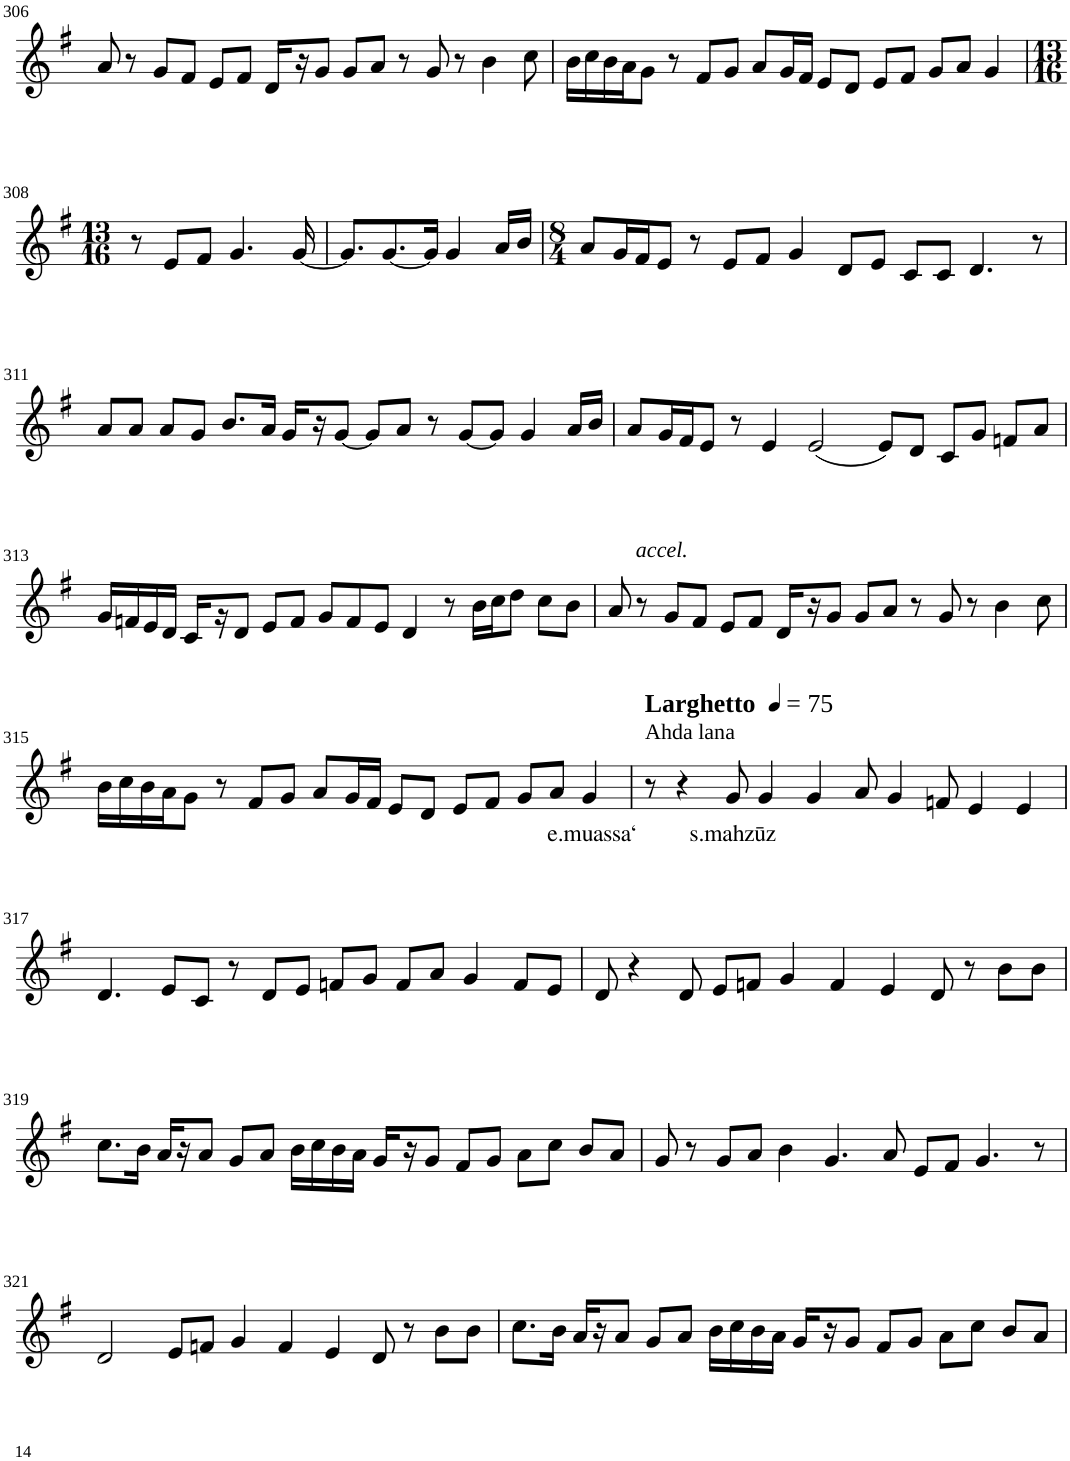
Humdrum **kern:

**kern	**text
*part1	*part1
*staff1	*staff1
*I"Violin	*
!!LO:PB:g=z
*clefG2	*
*k[f#]	*
*G:	*
*M8/4	*
=306	=306
8a/	.
8r	.
8g/L	.
8f#/J	.
8e/L	.
8f#/J	.
16d/LL	.
16r	.
8g/J	.
8g/L	.
8a/J	.
8r	.
8g/	.
8r	.
4b\	.
8cc\	.
=307	=307
16b\LL	.
16cc\	.
16b\	.
16a\J	.
8g\J	.
8r	.
8f#/L	.
8g/J	.
8a/L	.
16g/L	.
16f#/JJ	.
8e/L	.
8d/J	.
8e/L	.
8f#/J	.
8g/L	.
8a/J	.
4g/	.
!!LO:LB:g=z
=308	=308
*M13/16	*
8r	.
8e/L	.
8f#/J	.
4.g/	.
[16g/	.
=309	=309
8.g/L]	.
[8.g/	.
16g/Jk]	.
4g/	.
16a/LL	.
16b/JJ	.
=310	=310
*M8/4	*
8a/L	.
16g/L	.
16f#/J	.
8e/J	.
8r	.
8e/L	.
8f#/J	.
4g/	.
8d/L	.
8e/J	.
8c/L	.
8c/J	.
4.d/	.
8r	.
!!LO:LB:g=z
=311	=311
8a/L	.
8a/J	.
8a/L	.
8g/J	.
8.b/L	.
16a/Jk	.
16g/LL	.
16r	.
[8g/J	.
8g/L]	.
8a/J	.
8r	.
[8g/L	.
8g/J]	.
4g/	.
16a/LL	.
16b/JJ	.
=312	=312
8a/L	.
16g/L	.
16f#/J	.
8e/J	.
8r	.
4e/	.
(2e/	.
8e/L)	.
8d/J	.
8c/L	.
8g/J	.
8fn/L	.
8a/J	.
!!LO:LB:g=z
=313	=313
16g/LL	.
16fn/	.
16e/	.
16d/JJ	.
16c/LL	.
16r	.
8d/J	.
8e/L	.
8f/J	.
8g/L	.
8f/	.
8e/J	.
4d/	.
8r	.
16b\LL	.
16cc\J	.
8dd\J	.
8cc\L	.
8b\J	.
=314	=314
8a/	.
!LO:TX:a:i:t=accel.	!
8r	.
8g/L	.
8f#/J	.
8e/L	.
8f#/J	.
16d/LL	.
16r	.
8g/J	.
8g/L	.
8a/J	.
8r	.
8g/	.
8r	.
4b\	.
8cc\	.
!!LO:LB:g=z
=315	=315
16b\LL	.
16cc\	.
16b\	.
16a\J	.
8g\J	.
8r	.
8f#/L	.
8g/J	.
8a/L	.
16g/L	.
16f#/JJ	.
8e/L	.
8d/J	.
8e/L	.
8f#/J	.
8g/L	.
8a/J	.
!	!LO:LY:b
4g/	e.muassa‘
=316	=316
*MM75	*
!LO:TX:a:B:t=Larghetto	!
!LO:TX:a:t=Ahda lana	!
8r	.
4r	.
!	!LO:LY:b
8g/	s.mahzūz
4g/	.
4g/	.
8a/	.
4g/	.
8fn/	.
4e/	.
4e/	.
!!LO:LB:g=z
=317	=317
4.d/	.
8e/L	.
8c/J	.
8r	.
8d/L	.
8e/J	.
8fn/L	.
8g/J	.
8f/L	.
8a/J	.
4g/	.
8f/L	.
8e/J	.
=318	=318
8d/	.
4r	.
8d/	.
8e/L	.
8fn/J	.
4g/	.
4f/	.
4e/	.
8d/	.
8r	.
8b\L	.
8b\J	.
!!LO:LB:g=z
=319	=319
8.cc\L	.
16b\Jk	.
16a/LL	.
16r	.
8a/J	.
8g/L	.
8a/J	.
16b\LL	.
16cc\	.
16b\	.
16a\JJ	.
16g/LL	.
16r	.
8g/J	.
8f#/L	.
8g/J	.
8a\L	.
8cc\J	.
8b/L	.
8a/J	.
=320	=320
8g/	.
8r	.
8g/L	.
8a/J	.
4b\	.
4.g/	.
8a/	.
8e/L	.
8f#/J	.
4.g/	.
8r	.
!!LO:LB:g=z
=321	=321
2d/	.
8e/L	.
8fn/J	.
4g/	.
4f/	.
4e/	.
8d/	.
8r	.
8b\L	.
8b\J	.
=322	=322
8.cc\L	.
16b\Jk	.
16a/LL	.
16r	.
8a/J	.
8g/L	.
8a/J	.
16b\LL	.
16cc\	.
16b\	.
16a\JJ	.
16g/LL	.
16r	.
8g/J	.
8f#/L	.
8g/J	.
8a\L	.
8cc\J	.
8b/L	.
8a/J	.
=	=
*-	*-
